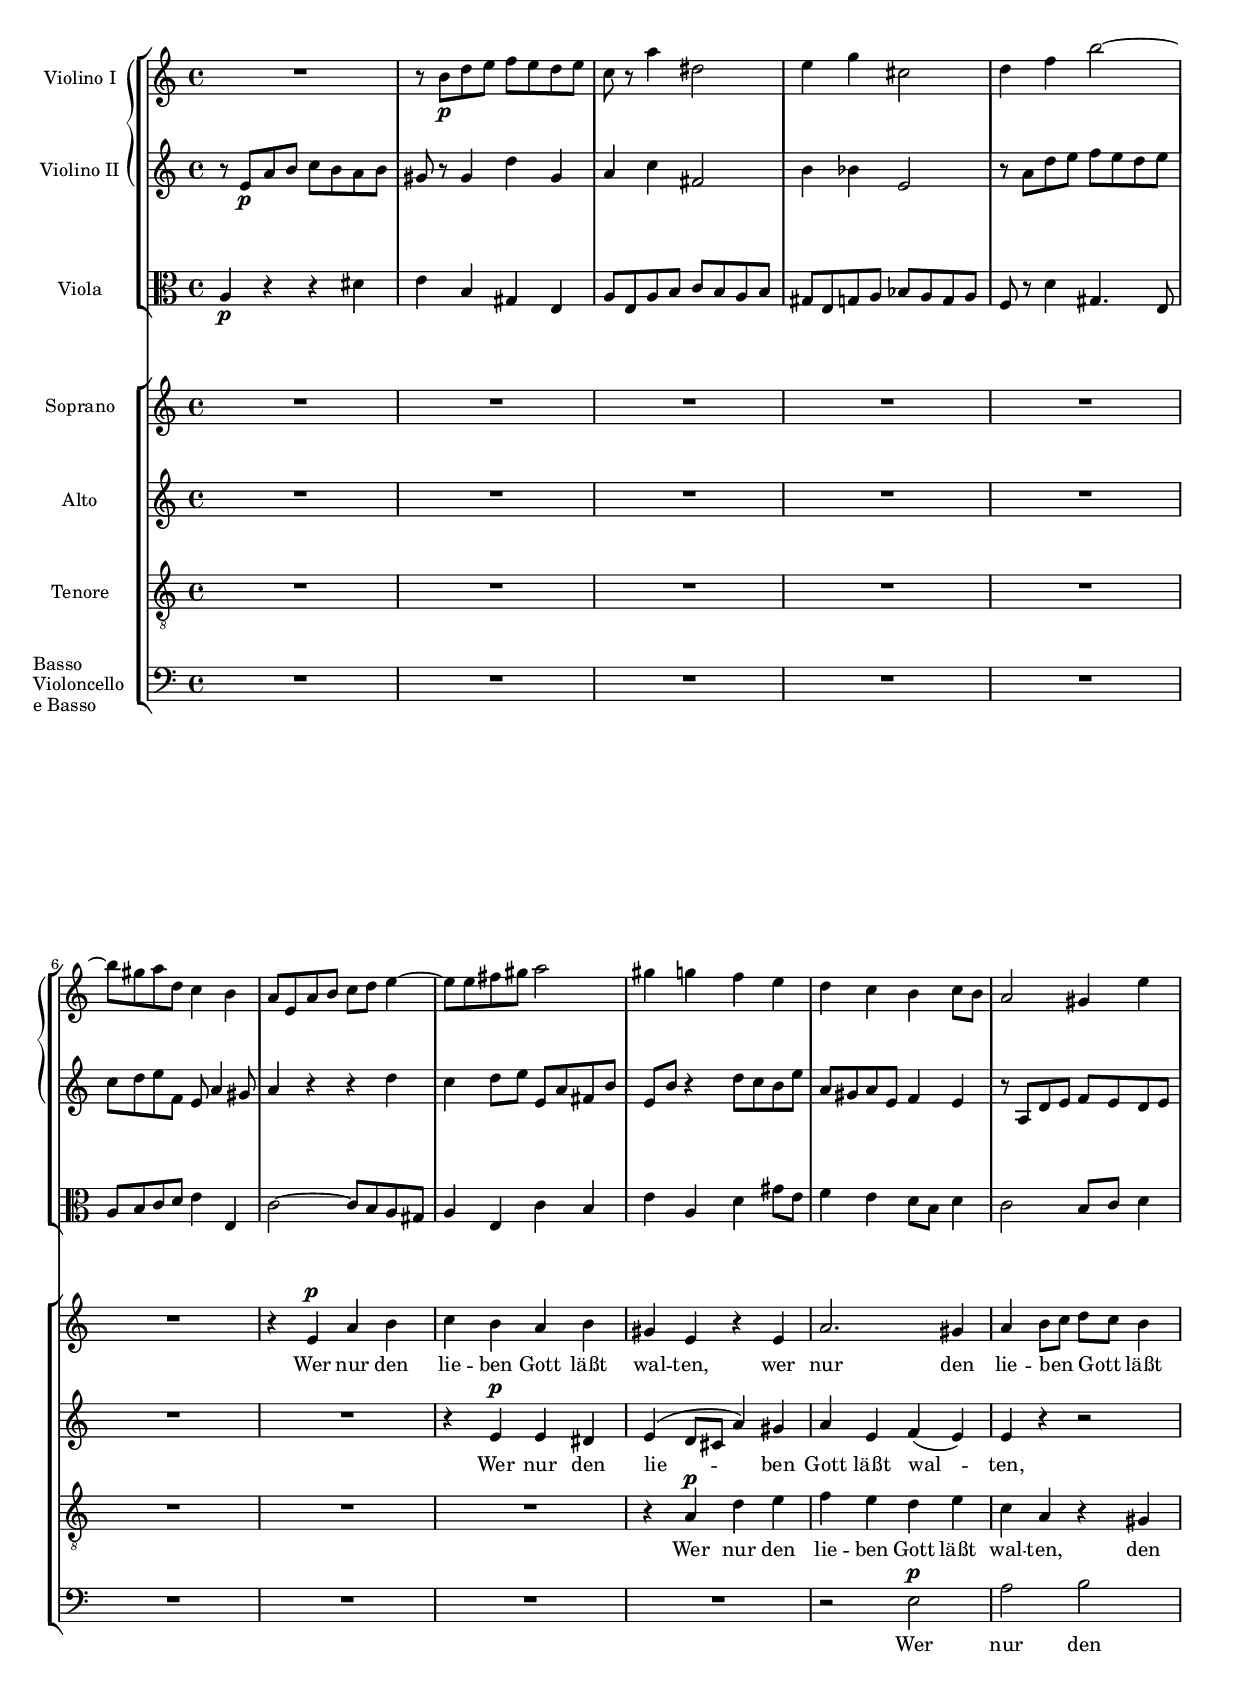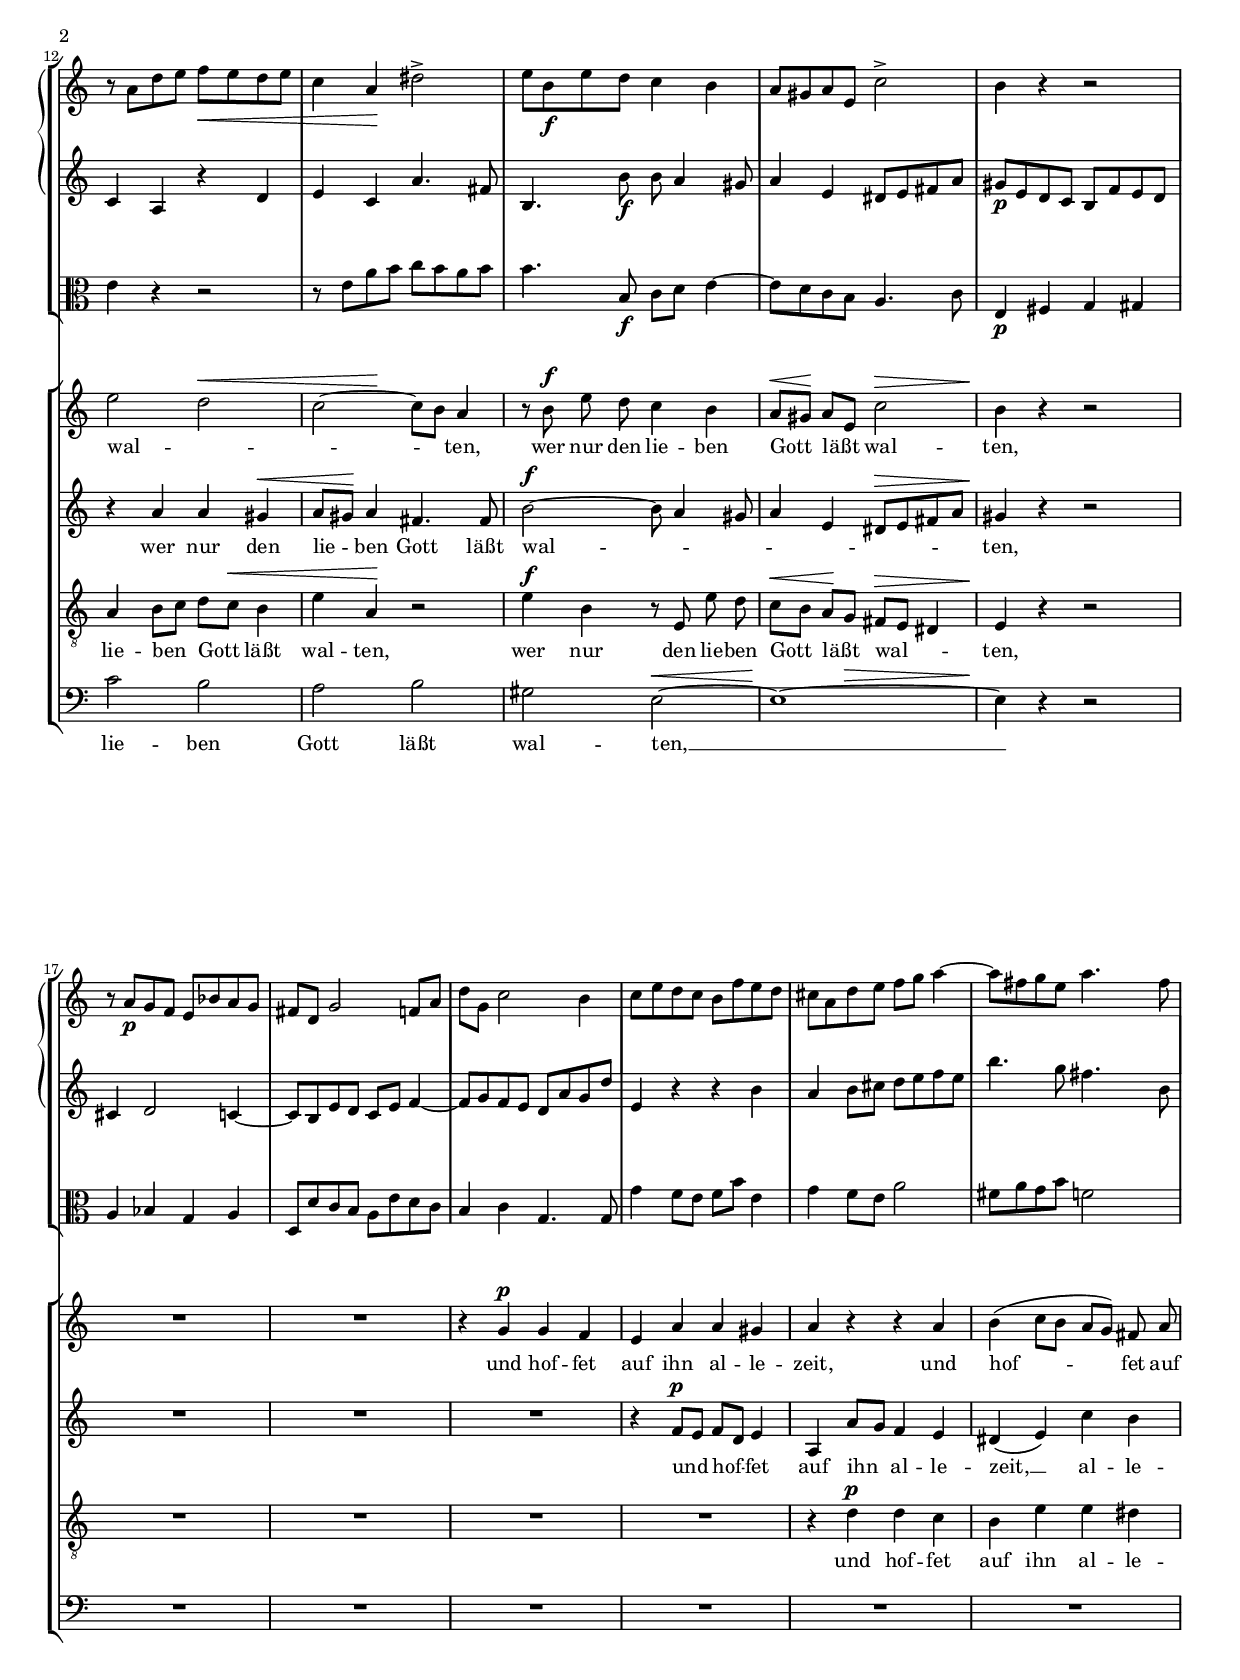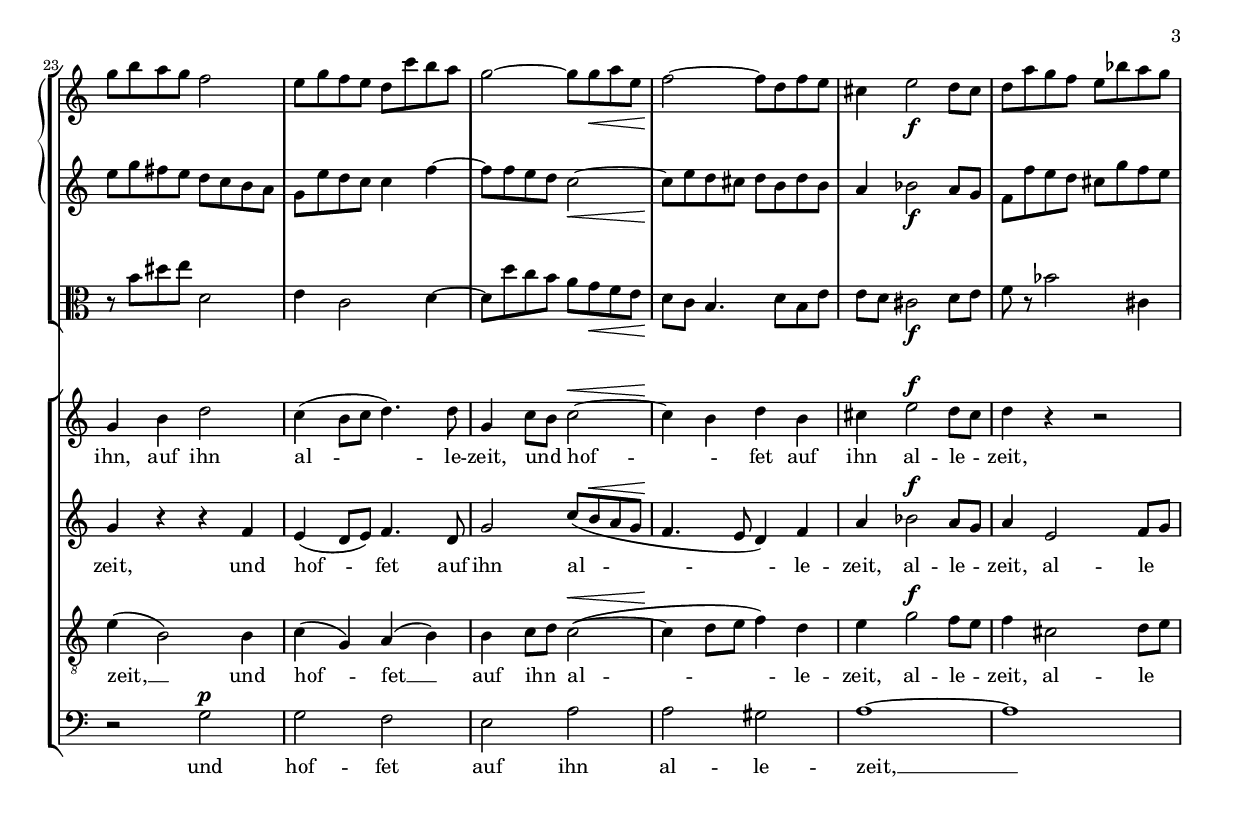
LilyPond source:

\version "2.12.0"
#(set-global-staff-size 16)
global = {
  \key a \minor
  \time 4/4
}

violinoOne = \relative c'' {
  \global
  R1 |
  r8 b\p d e f e d e |
  c r a'4 dis,2 |
  e4 g cis,2 |
  % bar 5
  d4 f b2~ |
  b8 gis a d, c4 b |
  a8 e a b c d e4~ |
  e8 e fis gis a2 |
  gis4 g f e |
  % bar 10
  d c b c8 b |
  a2 gis4 e' |
  r8 a, d e f\< e d e |
  c4 a\! dis2-> |
  e8 b\f e d c4 b |
  % bar 15
  a8 gis a e c'2-> |
  b4 r r2 |
  r8 a\p g f e bes' a g |
  fis d g2 f8 a |
  d g, c2 b4 |
  % bar 20
  c8 e d c b f' e d |
  cis a d e f g a4~ |
  a8 fis g e a4. fis8 |
  g b a g f2 |
  e8 g f e d c' b a |
  % bar 25
  g2~ g8 g\< a e |
  f2~\! f8 d f e |
  cis4 e2\f d8 cis |
  d a' g f e bes' a g |
  
}

violinoTwo = \relative c' {
  \global
  r8 e\p a b c b a b |
  gis r gis4 d' gis, |
  a c fis,2 |
  b4 bes e,2 |
  % bar 5
  r8 a d e f e d e |
  c d e f, e a4 gis8 |
  a4 r r d |
  c d8 e e, a fis b |
  e, b' r4 d8 c b e |
  % bar 10
  a, gis a e f4 e |
  r8 a, d e f e d e |
  c4 a r d |
  e c a'4. fis8 |
  b,4. b'8\f b a4 gis8 |
  % bar 15
  a4 e dis8 e fis a |
  gis\p e d c b f' e d |
  cis4 d2 c4~ |
  c8 b e d c e f4~ |
  f8 g f e d a' g d' |
  % bar 20
  e,4 r r b' |
  a b8 cis d e f e |
  b'4. g8 fis4. b,8 |
  e g fis e d c b a |
  g e' d c c4 f~ |
  % bar 25
  f8 f e d c2~\< |
  c8\! e d cis d b d b |
  a4 bes2\f a8 g |
  f f' e d cis g' f e |
  
}

viola = \relative c' {
  \global
  \clef alto % TODO put this in staff def.
  a4\p r r dis |
  e b gis e |
  a8 e a b c b a b |
  gis e g a bes a g a |
  % bar 5
  f r d'4 gis,4. e8 |
  a b c d e4 e, |
  c'2~ c8 b a gis |
  a4 e c' b |
  e a, d gis8 e |
  % bar 10
  f4 e d8 b d4 |
  c2 b8 c d4 |
  e4 r r2 |
  r8 e a b c b a b |
  b4. b,8\f c d e4~ |
  % bar 15
  e8 d c b a4. c8 |
  e,4\p fis g gis |
  a bes g a |
  d,8 d' c b a e' d c |
  b4 c g4. g8 |
  % bar 20
  g'4 f8 e f b e,4 |
  g f8 e a2 |
  fis8 a g b f2 |
  r8 b dis e d,2 |
  e4 c2 d4~ |
  % bar 25
  d8 d' c b a g\< f e |
  d\! c b4. d8 b e |
  e d cis2\f d8 e |
  f r bes2 cis,4 |
  
}

vocal = {
  \dynamicUp
  \autoBeamOff
}  

sop = \relative c' {
  \vocal
  \global
  R1*6 |
  r4 e\p a b |
  c b a b |
  gis e r e |
  % bar 10
  a2. gis4 |
  a b8[ c] d[ c] b4 |
  e2\melisma d\< |
  << c2~ { s4 s4\! } >> c8[ b]\melismaEnd a4 |
  r8 b\f e d c4 b |
  % bar 15
  a8[\< gis]\! a[ e] c'2\> |
  b4\! r r2 |
  R1*2 |
  r4 g\p g f |
  % bar 20
  e a a gis |
  a r r a |
  b^( c8[ b] a[ g]) fis a |
  g4 b d2 |
  c4^( b8[ c] d4.) d8 |
  % bar 25
  g,4 c8[ b] c2~\<\melisma |
  c4\! b\melismaEnd d b |
  cis4 e2\f d8[ cis] |
  d4 r r2 |
  
}

alt = \relative c' {
  \vocal
  \global
  R1*7 |
  r4 e\p e dis |
  e^( d8[ cis] a'4) gis |
  % bar 10
  a e f( e) |
  e r r2 |
  r4 a a gis\< |
  a8[ gis]\! a4 fis4. fis8 |
  b2~\f\melisma b8 a4 gis8 |
  % bar 15
  a4 e dis8[\> e fis a]\melismaEnd |
  gis4\! r r2
  R1*3 |
  % bar 20
  r4 f8[\p e] f[ d] e4 |
  a,4 a'8[ g] f4 e |
  dis( e) c' b |
  g4 r r f 
  e( d8[ e]) f4. d8 |
  % bar 25
  g2 c8([ b\< a g] |
  f4.\! e8 d4) f |
  a bes2\f a8[ g] |
  a4 e2 f8[ g] |
  
}

ten = \relative c' {
  \vocal
  \global
  R1*8 |
  r4 a\p d e |
  % bar 10
  f e d e |
  c a r gis |
  a b8[ c] d[ c]\< b4 |
  e4 a,\! r2 |
  e'4\f b r8 e, e' d |
  % bar 15
  c[\< b] a[\! g] fis[\>\melisma e] dis4\melismaEnd |
  e4\! r r2 |
  R1*4 |
  % bar 21
  r4 d'\p d c |
  b e e dis |
  e( b2) b4 |
  c( g) a( b) |
  % bar 25
  b c8[ d] c2~(\< |
  c4\! d8[ e] f4) d |
  e4 g2\f f8[ e] |
  f4 cis2 d8[ e] |
  
}

bas = \relative c {
  \vocal
  \global
  R1*9 |
  % bar 10
  r2 e\p |
  a b |
  c b |
  a b |
  gis e~\< |
  % bar 15
  << e1~\! { s4. s\> } >> |
  e4\! r r2 |
  R1*6 |
  r2 g\p |
  g f |
  % bar 25
  e a |
  a gis |
  a1~ |
  a1~ |
  
}

sopText = \lyricmode {
  Wer nur den lie -- ben Gott läßt wal -- ten,
  wer nur den lie -- ben Gott läßt wal -- ten,
  wer nur den lie -- ben Gott läßt wal -- ten,

  und hof -- fet auf ihn al -- le -- zeit, 
  und hof -- fet auf ihn,
  auf ihn al -- le -- zeit,
  und hof -- fet auf ihn al -- le -- zeit, 
  
}

altText = \lyricmode {
  Wer nur den lie -- ben Gott läßt wal -- ten,
  wer nur den lie -- ben Gott läßt wal -- ten,
  
  und hof -- fet auf ihn al -- le -- zeit, __
  al -- le -- zeit,
  und hof -- fet auf ihn al -- le -- zeit,
  al -- le -- zeit, al -- le -- zeit, 
  
}

tenText = \lyricmode {
  Wer nur den lie -- ben Gott läßt wal -- ten,
  den lie -- ben Gott läßt wal -- ten,
  wer nur den lie -- ben Gott läßt wal -- ten,
  
  und hof -- fet auf ihn al -- le -- zeit, __
  und hof -- fet __ auf ihn al -- le -- zeit,
  al -- le -- zeit, al -- le -- zeit,
  
}

basText = \lyricmode {
  Wer nur den lie -- ben Gott läßt wal -- ten, __
  und hof -- fet auf ihn al -- le -- zeit, __

}


\score {
  <<
    \new StaffGroup <<
      \new GrandStaff <<
        \new Staff \with {
          instrumentName = #"Violino I"
        } \violinoOne
        \new Staff \with {
          instrumentName = #"Violino II"
        } \violinoTwo
      >>
      \new Staff \with {
        instrumentName = #"Viola"
      } \viola
    >>
    \new ChoirStaff <<
      \new Staff \with {
        instrumentName = #"Soprano"
      } \new Voice = "sop" \sop
      \new Lyrics \lyricsto "sop" \sopText
      \new Staff \with {
        instrumentName = #"Alto"
      } \new Voice = "alt" \alt
      \new Lyrics \lyricsto "alt" \altText
      \new Staff \with {
        instrumentName = #"Tenore"
      } \new Voice = "ten" { \clef "treble_8" \ten }
      \new Lyrics \lyricsto "ten" \tenText
      \new Staff \with {
        instrumentName = \markup {
          \override #'(baseline-skip . 2.5)
          \column {
            Basso Violoncello "e Basso"
          }
        }
      } \new Voice = "bas" { \clef bass \bas }
      \new Lyrics \lyricsto "bas" \basText
    >>
  >>
}
